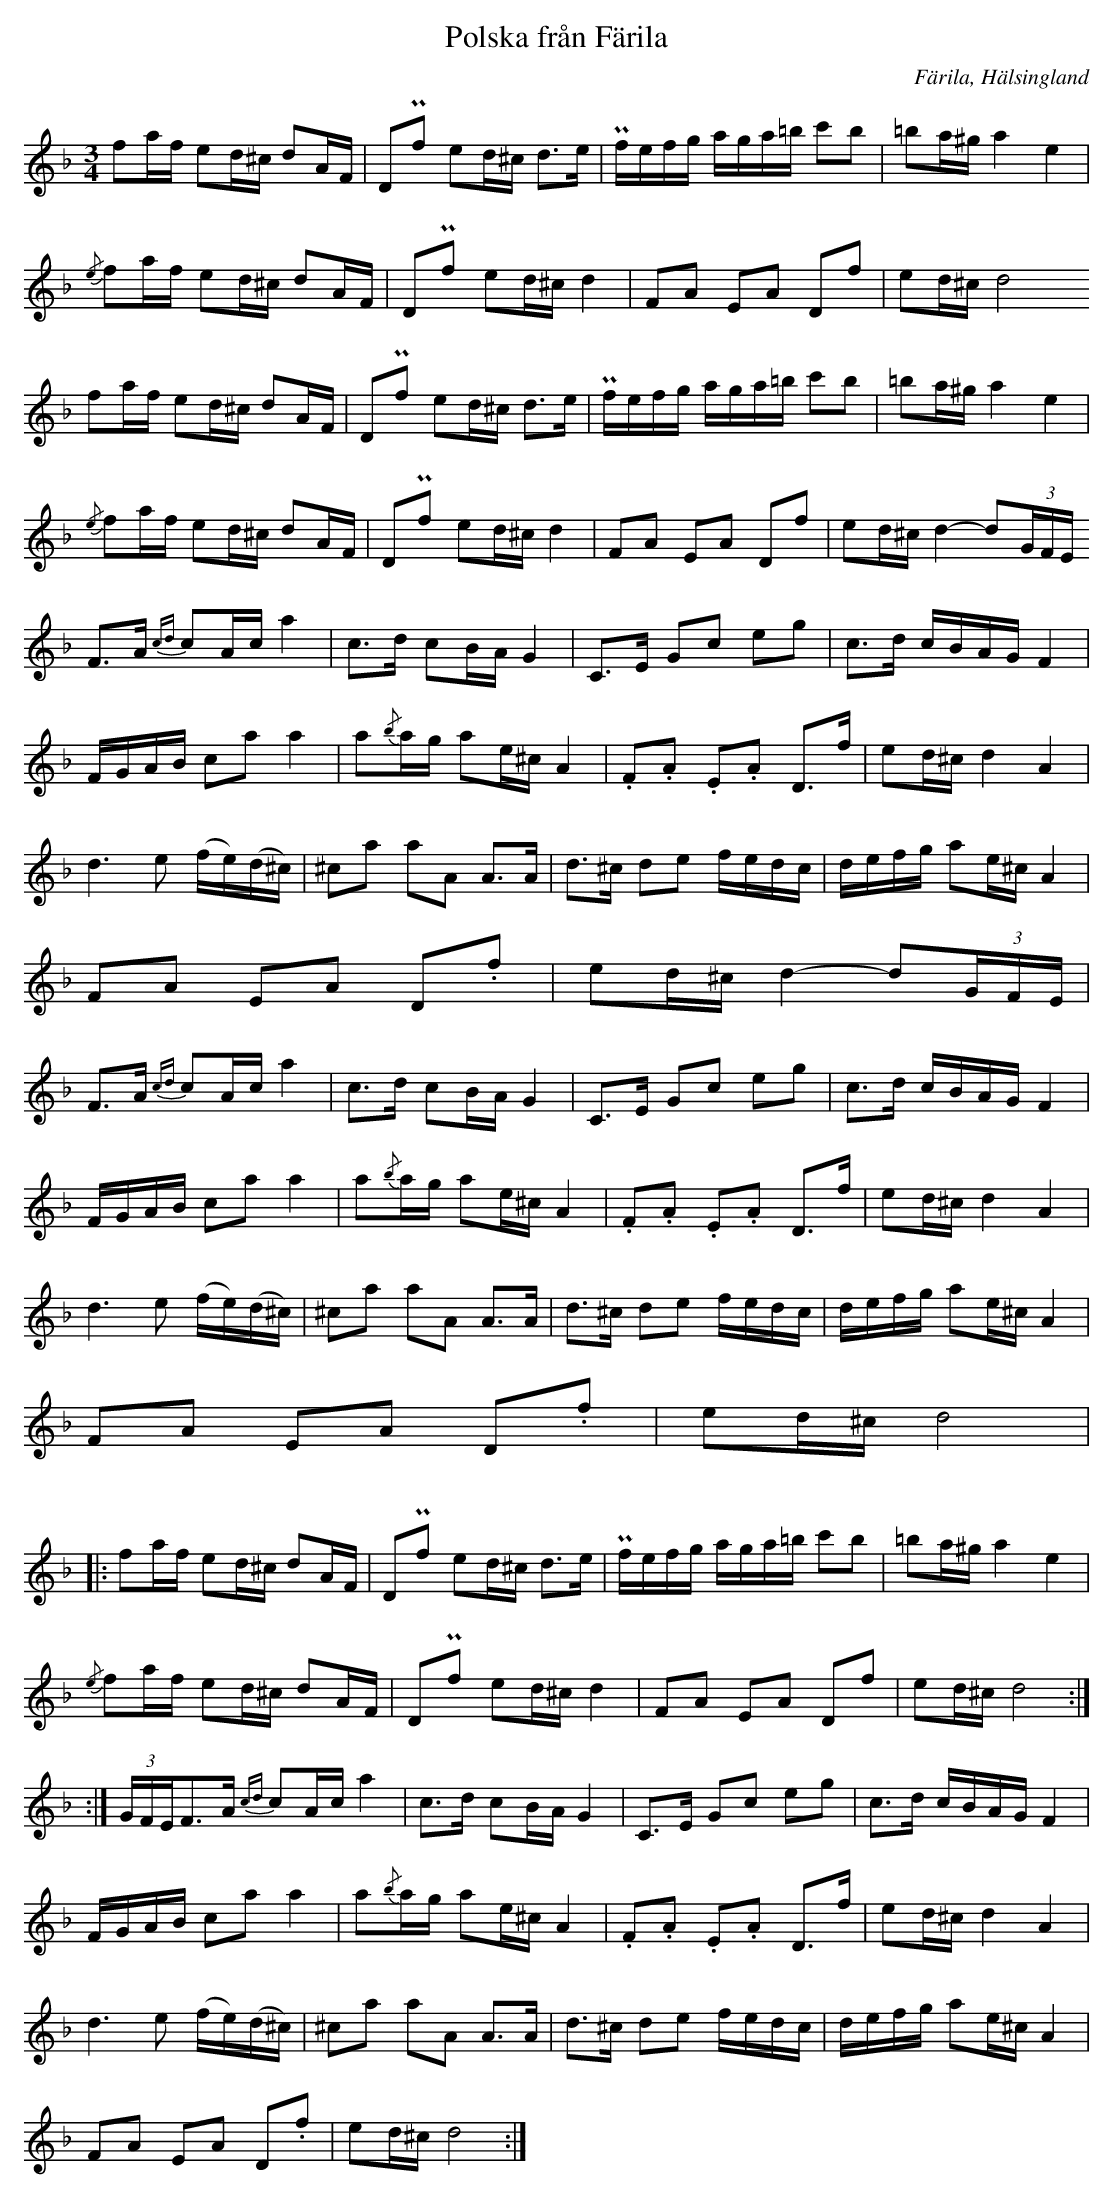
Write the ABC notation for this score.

X:1
T: Polska från Färila
O: Färila, Hälsingland
M: 3/4
L: 1/16
K: Dm
f2af e2d^c d2AF | D2Pf2 e2d^c d2>e2 | Pfefg aga=b c'2b2 | =b2a^g a4 e4 |
{/e}f2af e2d^c d2AF | D2Pf2 e2d^c d4 | F2A2 E2A2 D2f2 | e2d^c d8
f2af e2d^c d2AF | D2Pf2 e2d^c d2>e2 | Pfefg aga=b c'2b2 | =b2a^g a4 e4 |
{/e}f2af e2d^c d2AF | D2Pf2 e2d^c d4 | F2A2 E2A2 D2f2 | e2d^c d4-d2(3GFE
F2>A2 {cd}c2Ac a4 | c2>d2 c2BA G4 | C2>E2 G2c2 e2g2 | c2>d2 cBAG F4 |
FGAB c2a2 a4 | a2{/b}ag a2e^c A4 | .F2.A2 .E2.A2 D2>f2 | e2d^c d4 A4 |
d6e2 (fe)(d^c) | ^c2a2 a2A2 A2>A2 | d2>^c2 d2e2 fedc | defg a2e^c A4 |
F2A2 E2A2 D2.f2 | e2d^c d4-d2(3GFE |
F2>A2 {cd}c2Ac a4 | c2>d2 c2BA G4 | C2>E2 G2c2 e2g2 | c2>d2 cBAG F4 |
FGAB c2a2 a4 | a2{/b}ag a2e^c A4 | .F2.A2 .E2.A2 D2>f2 | e2d^c d4 A4 |
d6e2 (fe)(d^c) | ^c2a2 a2A2 A2>A2 | d2>^c2 d2e2 fedc | defg a2e^c A4 |
F2A2 E2A2 D2.f2 | e2d^c d8 |
|:f2af e2d^c d2AF | D2Pf2 e2d^c d2>e2 | Pfefg aga=b c'2b2 | =b2a^g a4 e4 |
{/e}f2af e2d^c d2AF | D2Pf2 e2d^c d4 | F2A2 E2A2 D2f2 | e2d^c d8:|
:|(3GFEF2>A2 {cd}c2Ac a4 | c2>d2 c2BA G4 | C2>E2 G2c2 e2g2 | c2>d2 cBAG F4 |
FGAB c2a2 a4 | a2{/b}ag a2e^c A4 | .F2.A2 .E2.A2 D2>f2 | e2d^c d4 A4 |
d6e2 (fe)(d^c) | ^c2a2 a2A2 A2>A2 | d2>^c2 d2e2 fedc | defg a2e^c A4 |
F2A2 E2A2 D2.f2 | e2d^c d8 :|
